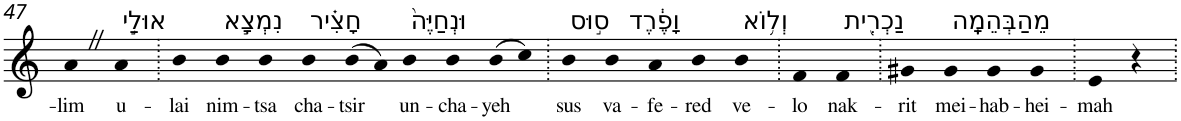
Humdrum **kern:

**kern	**text
*part1	*part1
*staff1	*staff1
*I"Piano	*
*I'Pno	*
!!LO:PB:g=z
*clefG2	*
*k[]	*
=47	=47
!	!LO:LY:b
4aZ	-lim
!LO:TX:a:t=אוּלַ֣י	!
!	!LO:LY:b
4a	u-
=48.	=48.
!	!LO:LY:b
4b	-lai
!LO:TX:a:t=נִמְצָ֣א	!
!	!LO:LY:b
4b	nim-
!	!LO:LY:b
4b	-tsa
!LO:TX:a:t=חָצִ֗יר	!
!	!LO:LY:b
4b	cha-
!	!LO:LY:b
(>8b	-tsir
8a)	.
!LO:TX:a:t=וּנְחַיֶּה֙	!
!	!LO:LY:b
4b	un-
!	!LO:LY:b
4b	-cha-
!	!LO:LY:b
(>8b	-yeh
8cc)	.
=49.	=49.
!LO:TX:a:t=ס֣וּס	!
!	!LO:LY:b
4b	sus
!LO:TX:a:t=וָפֶ֔רֶד	!
!	!LO:LY:b
4b	va-
!	!LO:LY:b
4a	-fe-
!	!LO:LY:b
4b	-red
!LO:TX:a:t=וְל֥וֹא	!
!	!LO:LY:b
4b	ve-
=50.	=50.
!	!LO:LY:b
4f	-lo
!LO:TX:a:t=נַכְרִ֖ית	!
!	!LO:LY:b
4f	nak-
=51.	=51.
!	!LO:LY:b
4g#X	-rit
!LO:TX:a:t=מֵהַבְּהֵמָֽה	!
!	!LO:LY:b
4g#	mei-
!	!LO:LY:b
4g#	-hab-
!	!LO:LY:b
4g#	-hei-
=52.	=52.
!	!LO:LY:b
4e	-mah
4r	.
=.	=.
*-	*-
